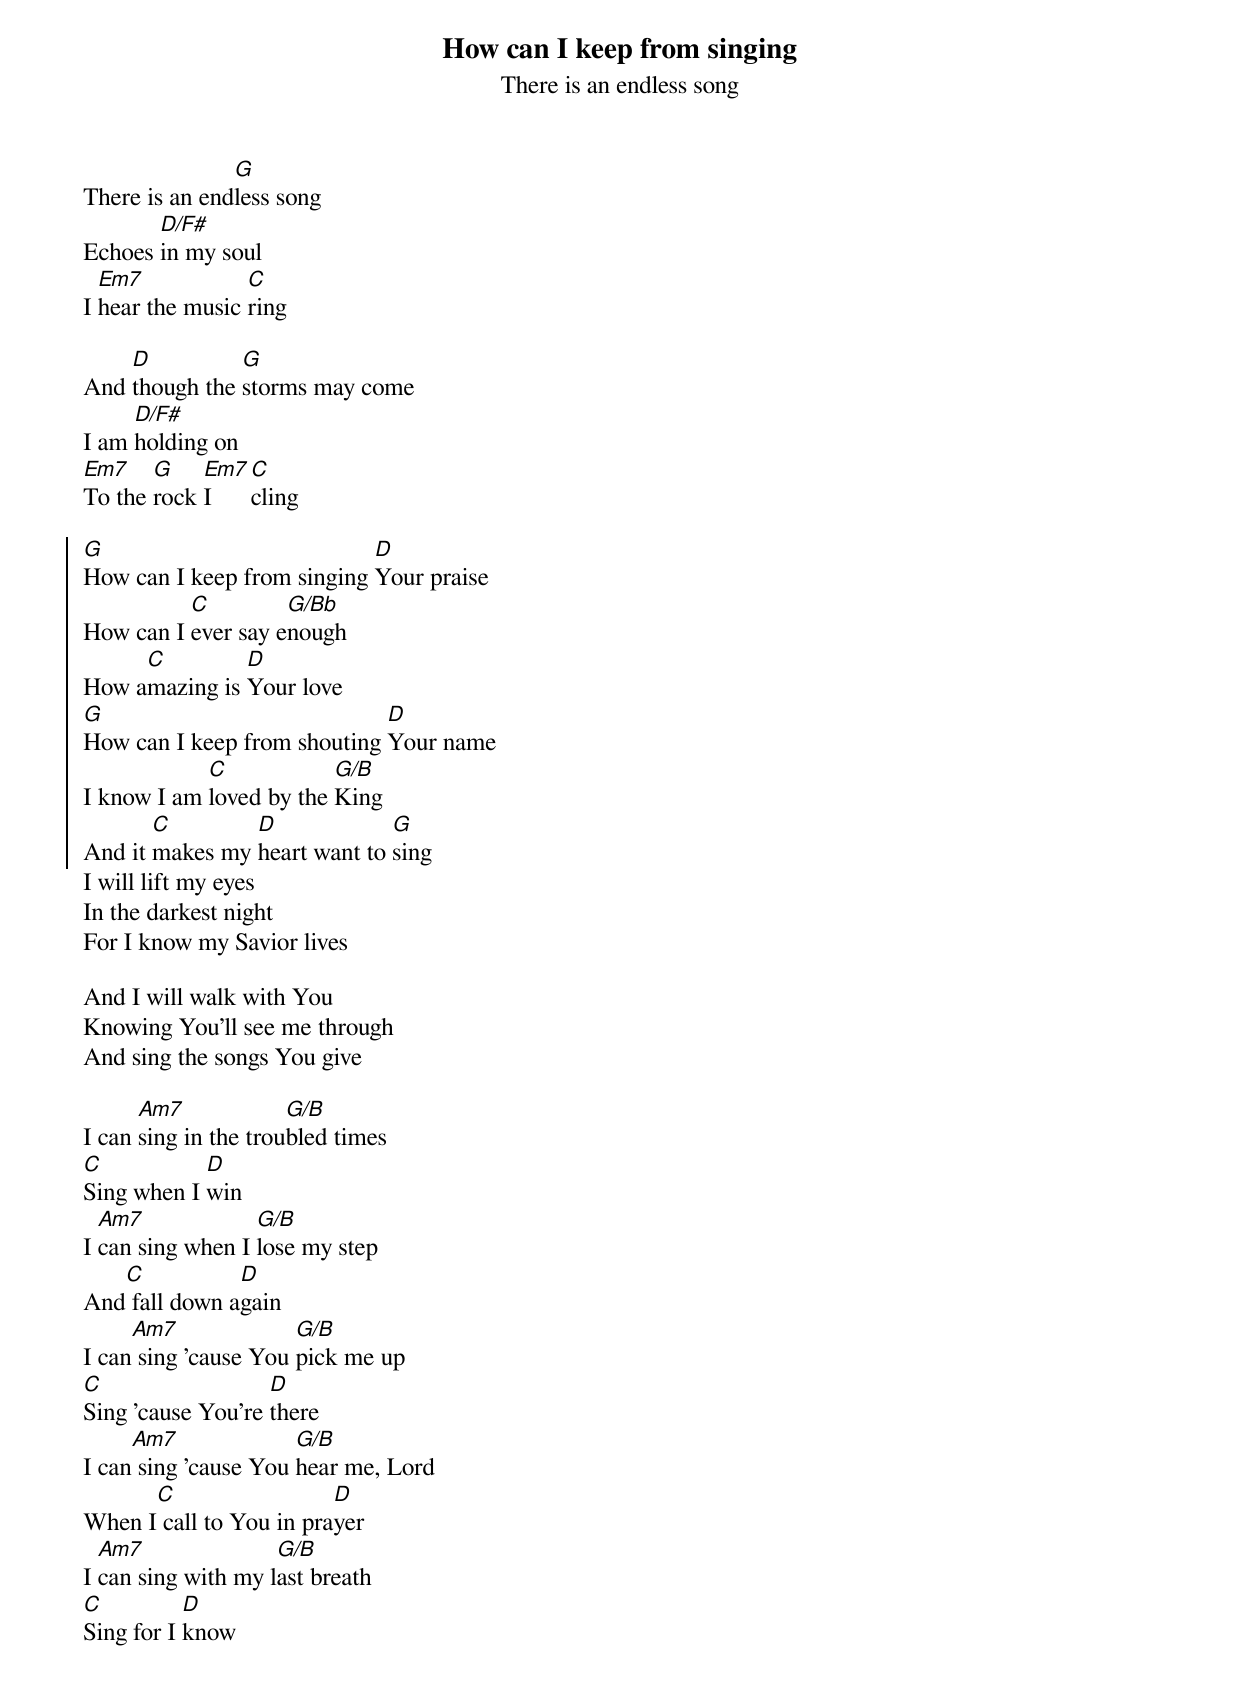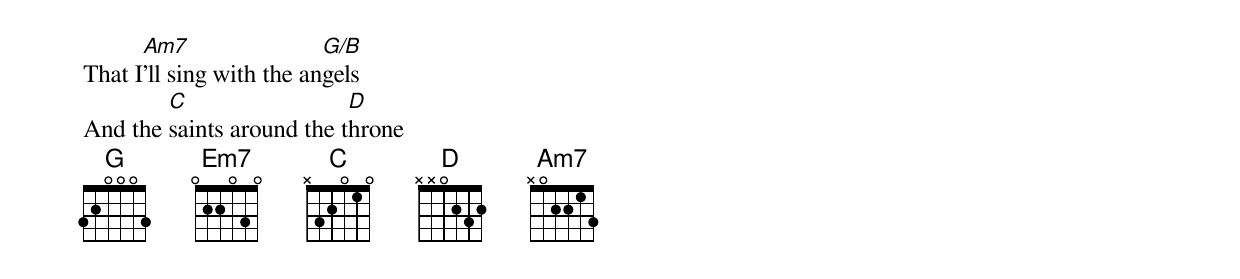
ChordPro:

{title: How can I keep from singing}
{subtitle: There is an endless song}

There is an end[G]less song
Echoes [D/F#]in my soul
I [Em7]hear the music [C]ring

And [D]though the [G]storms may come
I am [D/F#]holding on
[Em7]To the [G]rock [Em7]I [C]cling

{soc}
[G]How can I keep from singing [D]Your praise
How can I [C]ever say e[G/Bb]nough
How a[C]mazing is [D]Your love
[G]How can I keep from shouting [D]Your name
I know I am [C]loved by the [G/B]King
And it [C]makes my [D]heart want to [G]sing
{eoc}
I will lift my eyes
In the darkest night
For I know my Savior lives

And I will walk with You
Knowing You'll see me through
And sing the songs You give

I can [Am7]sing in the trou[G/B]bled times
[C]Sing when I [D]win
I [Am7]can sing when I [G/B]lose my step
And[C] fall down a[D]gain
I can[Am7] sing 'cause You [G/B]pick me up
[C]Sing 'cause You're [D]there
I can[Am7] sing 'cause You [G/B]hear me, Lord
When I[C] call to You in pra[D]yer
I [Am7]can sing with my l[G/B]ast breath
[C]Sing for I [D]know
That I[Am7]'ll sing with the an[G/B]gels
And the [C]saints around the t[D]hrone
